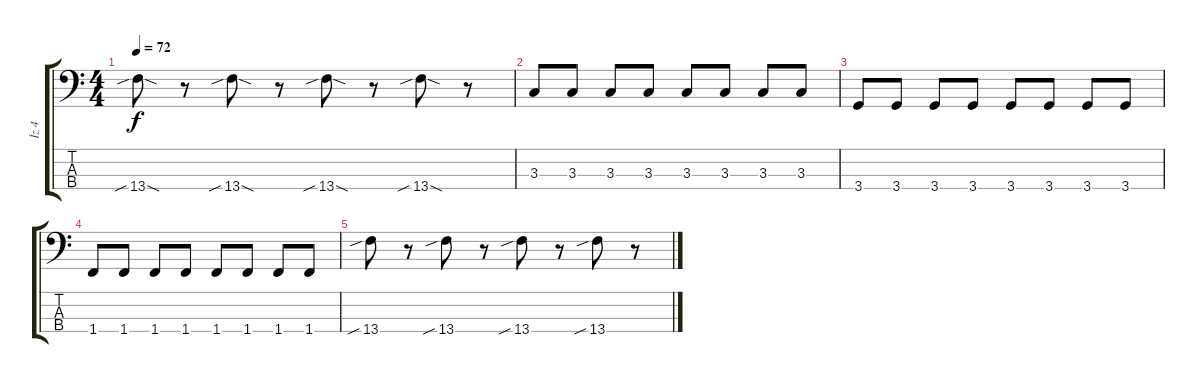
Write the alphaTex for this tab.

\track ("İz 4" "İz 4") {instrument electricbasspick}
\staff {score tabs}
\tuning (G2 D2 A1 E1) {hide}
\ts (4 4)
\tempo 72
\clef f4
\ks c
13.4{sib sod}.8{dy f} r.8 13.4{sib sod}.8 r.8 13.4{sib sod}.8 r.8 13.4{sib sod}.8 r.8 |
3.3.8 3.3.8 3.3.8 3.3.8 3.3.8 3.3.8 3.3.8 3.3.8 |
3.4.8 3.4.8 3.4.8 3.4.8 3.4.8 3.4.8 3.4.8 3.4.8 |
1.4.8 1.4.8 1.4.8 1.4.8 1.4.8 1.4.8 1.4.8 1.4.8 |
13.4{sib}.8 r.8 13.4{sib}.8 r.8 13.4{sib}.8 r.8 13.4{sib}.8 r.8
